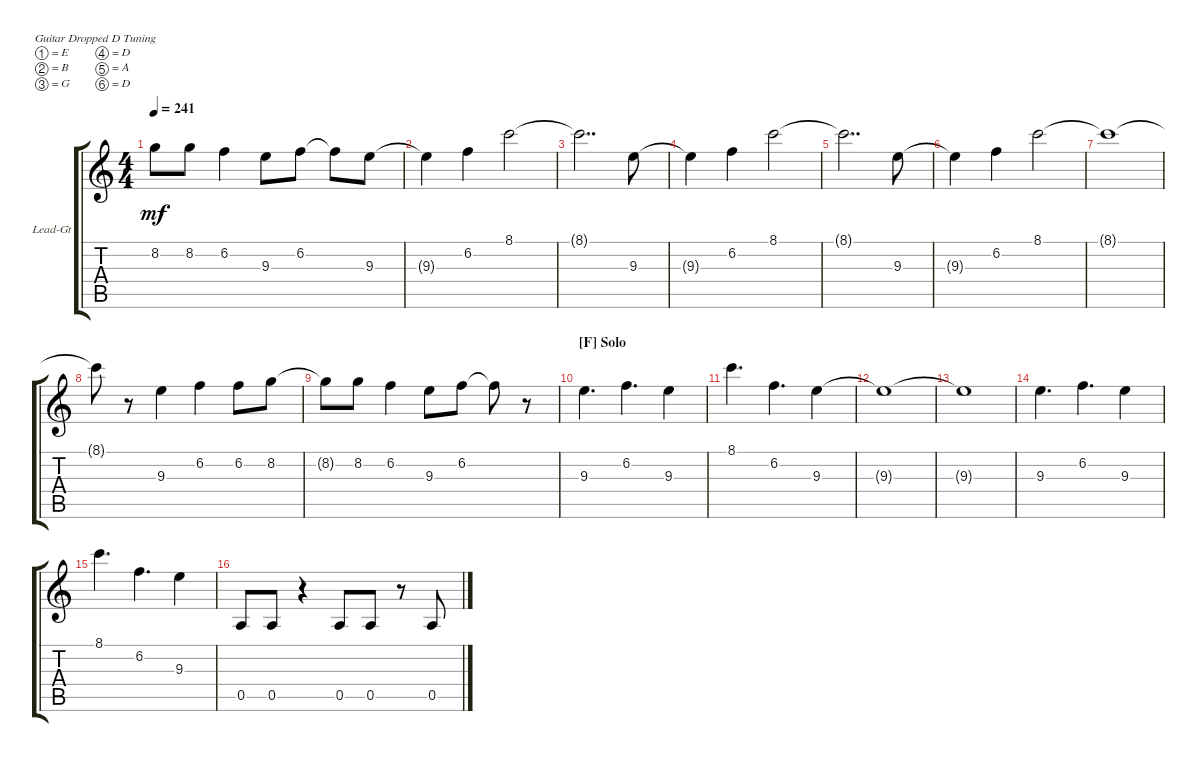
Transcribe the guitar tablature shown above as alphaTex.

\defaultSystemsLayout 4
\bracketExtendMode groupsimilarinstruments
\firstSystemTrackNameOrientation horizontal
\otherSystemsTrackNameOrientation horizontal
\track ("Electric Guitar (Lead)" "Lead-Gt") {instrument overdrivenguitar}
\staff {score tabs}
\tuning (E4 B3 G3 D3 A2 D2)
\ts (4 4)
\tempo 241
\clef g2
\ks c
8.2{t}.8{dy mf} 8.2.8 6.2.4 9.3.8 6.2.8 6.2{t}.8 9.3.8 |
9.3{t}.4 6.2.4 8.1.2 |
8.1{t}.2{dd} 9.3.8 |
9.3{t}.4 6.2.4 8.1.2 |
8.1{t}.2{dd} 9.3.8 |
9.3{t}.4 6.2.4 8.1.2 |
8.1{t}.1 |
8.1{t}.8 r.8 9.3.4 6.2.4 6.2.8 8.2.8 |
8.2{t}.8 8.2.8 6.2.4 9.3.8 6.2.8 6.2{t}.8 r.8 |
\section ("F" "Solo")
9.3.4{d} 6.2.4{d} 9.3.4 |
8.1.4{d} 6.2.4{d} 9.3.4 |
9.3{t}.1 |
9.3{t}.1 |
9.3.4{d} 6.2.4{d} 9.3.4 |
8.1.4{d} 6.2.4{d} 9.3.4 |
0.5.8 0.5.8 r.4 0.5.8 0.5.8 r.8 0.5.8
